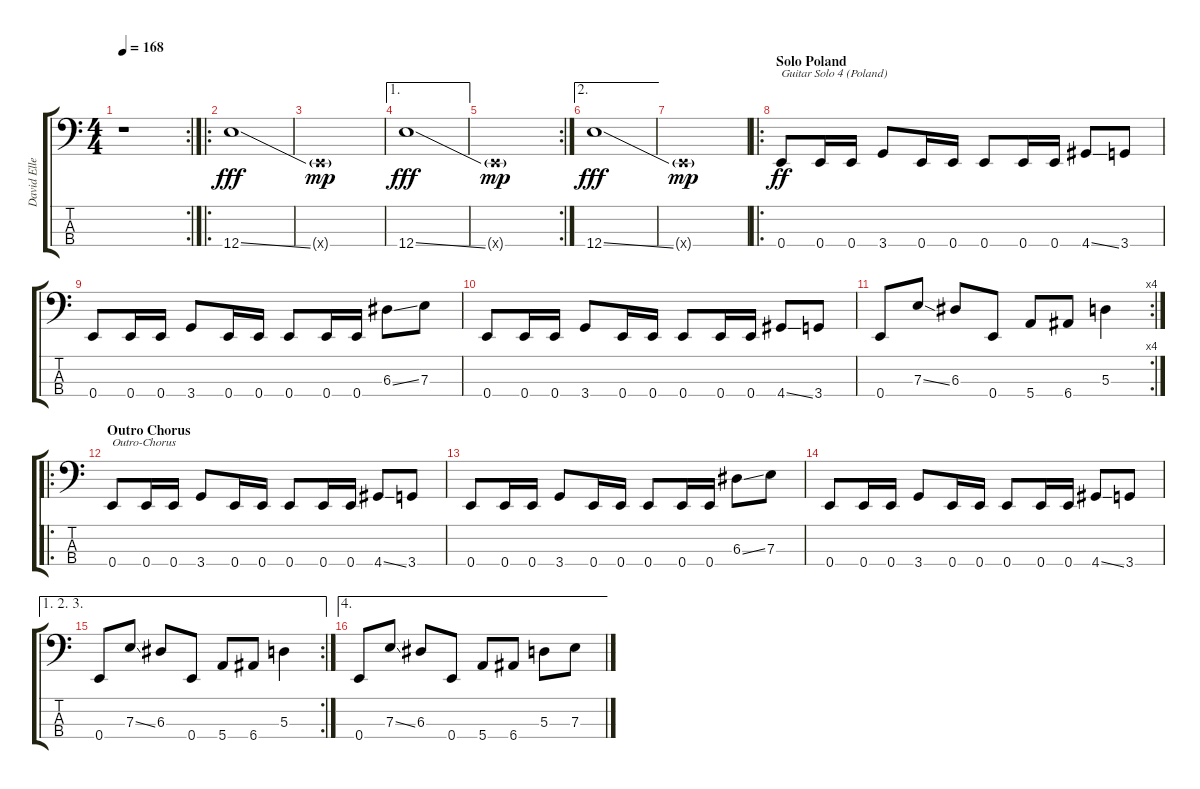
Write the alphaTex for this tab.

\track ("David Ellefson" "David Elle") {instrument electricbasspick}
\staff {score tabs}
\tuning (G2 D2 A1 E1) {hide}
\rc 2
\ts (4 4)
\tempo 168
\clef f4
\ks c
r.1{dy ff} |
\ro
12.4{ss}.1{dy fff} |
0.4{g x}.1{dy mp} |
\ae 1
12.4{ss}.1{dy fff} |
\rc 2
0.4{g x}.1{dy mp} |
\ae 2
12.4{ss}.1{dy fff} |
0.4{g x}.1{dy mp} |
\ro
\section ("" "Solo Poland")
0.4.8{txt "Guitar Solo 4 (Poland)" dy ff} 0.4.16 0.4.16 3.4.8 0.4.16 0.4.16 0.4.8 0.4.16 0.4.16 4.4{ss}.8 3.4.8 |
0.4.8 0.4.16 0.4.16 3.4.8 0.4.16 0.4.16 0.4.8 0.4.16 0.4.16 6.3{ss}.8 7.3.8 |
0.4.8 0.4.16 0.4.16 3.4.8 0.4.16 0.4.16 0.4.8 0.4.16 0.4.16 4.4{ss}.8 3.4.8 |
\rc 4
0.4.8 7.3{ss}.8 6.3.8 0.4.8 5.4.8 6.4.8 5.3.4 |
\ro
\section ("" "Outro Chorus")
0.4.8{txt "Outro-Chorus"} 0.4.16 0.4.16 3.4.8 0.4.16 0.4.16 0.4.8 0.4.16 0.4.16 4.4{ss}.8 3.4.8 |
0.4.8 0.4.16 0.4.16 3.4.8 0.4.16 0.4.16 0.4.8 0.4.16 0.4.16 6.3{ss}.8 7.3.8 |
0.4.8 0.4.16 0.4.16 3.4.8 0.4.16 0.4.16 0.4.8 0.4.16 0.4.16 4.4{ss}.8 3.4.8 |
\ae (1 2 3)
\rc 2
0.4.8 7.3{ss}.8 6.3.8 0.4.8 5.4.8 6.4.8 5.3.4 |
\ae 4
0.4.8 7.3{ss}.8 6.3.8 0.4.8 5.4.8 6.4.8 5.3.8 7.3.8
